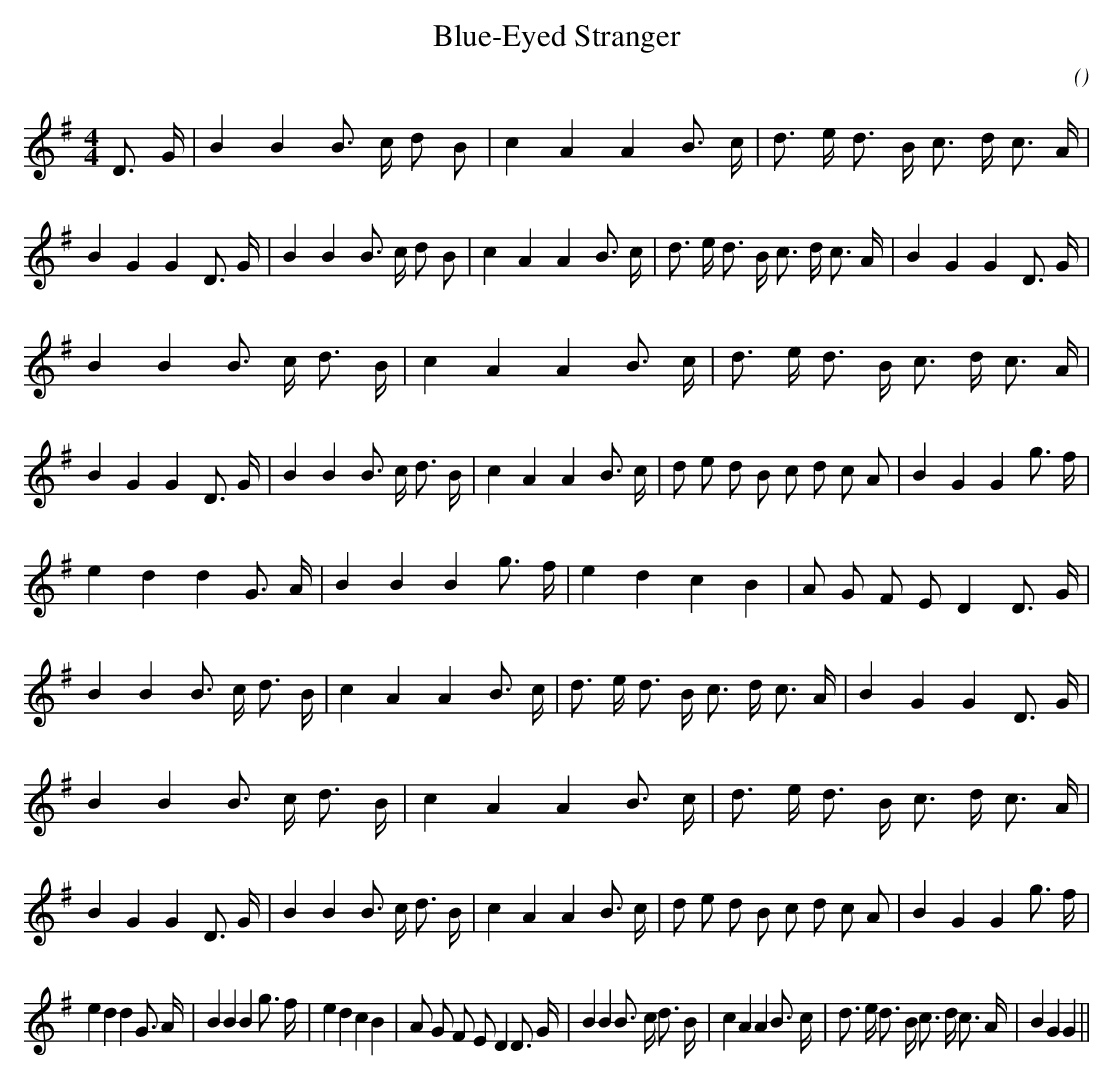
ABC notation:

X:1
T: Blue-Eyed Stranger
C:
O:
M:4/4
K:G
K:G
M:4/4
L:1/16
D3 G |B4 B4 B3 c d2 B2 |c4 A4 A4 B3 c |d3 e d3 B c3 d c3 A |B4 G4 G4 D3 G |B4 B4 B3 c d2 B2 |c4 A4 A4 B3 c |d3 e d3 B c3 d c3 A |B4 G4 G4 D3 G |
B4 B4 B3 c d3 B |c4 A4 A4 B3 c |d3 e d3 B c3 d c3 A |B4 G4 G4 D3 G |B4 B4 B3 c d3 B |c4 A4 A4 B3 c |d2 e2 d2 B2 c2 d2 c2 A2 |B4 G4 G4 g3 f |
e4 d4 d4 G3 A |B4 B4 B4 g3 f |e4 d4 c4 B4 |A2 G2 F2 E2 D4 D3 G |B4 B4 B3 c d3 B |c4 A4 A4 B3 c |d3 e d3 B c3 d c3 A |B4 G4 G4 D3 G |
B4 B4 B3 c d3 B |c4 A4 A4 B3 c |d3 e d3 B c3 d c3 A |B4 G4 G4 D3 G |B4 B4 B3 c d3 B |c4 A4 A4 B3 c |d2 e2 d2 B2 c2 d2 c2 A2 |B4 G4 G4 g3 f |
e4 d4 d4 G3 A |B4 B4 B4 g3 f |e4 d4 c4 B4 |A2 G2 F2 E2 D4 D3 G |B4 B4 B3 c d3 B |c4 A4 A4 B3 c |d3 e d3 B c3 d c3 A |B4 G4 G4 ||
